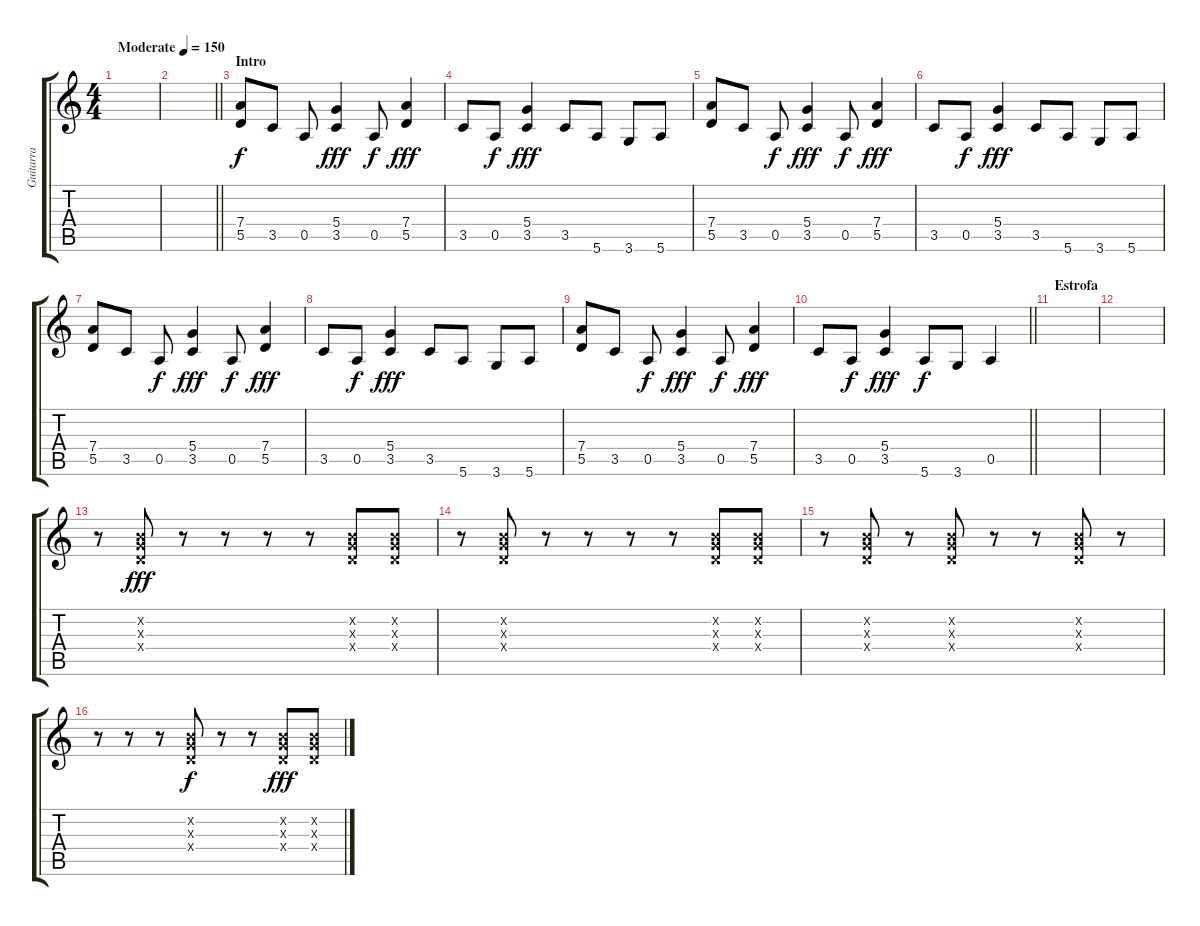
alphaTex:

\track ("Guitarra" "Guitarra") {instrument distortionguitar}
\staff {score tabs}
\tuning (E4 B3 G3 D3 A2 E2) {hide}
\ts (4 4)
\tempo (150 "Moderate")
\clef g2
\ks c
|
\barLineRight lightlight
|
\section ("" "Intro")
(7.4 5.5).8 3.5.8 0.5.8{dy f} (5.4 3.5).4{dy fff} 0.5.8{dy f} (7.4 5.5).4{dy fff} |
3.5.8 0.5.8{dy f} (5.4 3.5).4{dy fff} 3.5.8 5.6.8 3.6.8 5.6.8 |
(7.4 5.5).8 3.5.8 0.5.8{dy f} (5.4 3.5).4{dy fff} 0.5.8{dy f} (7.4 5.5).4{dy fff} |
3.5.8 0.5.8{dy f} (5.4 3.5).4{dy fff} 3.5.8 5.6.8 3.6.8 5.6.8 |
(7.4 5.5).8 3.5.8 0.5.8{dy f} (5.4 3.5).4{dy fff} 0.5.8{dy f} (7.4 5.5).4{dy fff} |
3.5.8 0.5.8{dy f} (5.4 3.5).4{dy fff} 3.5.8 5.6.8 3.6.8 5.6.8 |
(7.4 5.5).8 3.5.8 0.5.8{dy f} (5.4 3.5).4{dy fff} 0.5.8{dy f} (7.4 5.5).4{dy fff} |
\barLineRight lightlight
3.5.8 0.5.8{dy f} (5.4 3.5).4{dy fff} 5.6.8{dy f} 3.6.8 0.5.4 |
\section ("" "Estrofa")
|
|
r.8 (0.2{x} 0.3{x} 0.4{x}).8{dy fff} r.8 r.8 r.8 r.8 (0.2{x} 0.3{x} 0.4{x}).8 (0.2{x} 0.3{x} 0.4{x}).8 |
r.8 (0.2{x} 0.3{x} 0.4{x}).8 r.8 r.8 r.8 r.8 (0.2{x} 0.3{x} 0.4{x}).8 (0.2{x} 0.3{x} 0.4{x}).8 |
r.8 (0.2{x} 0.3{x} 0.4{x}).8 r.8 (0.2{x} 0.3{x} 0.4{x}).8 r.8 r.8 (0.2{x} 0.3{x} 0.4{x}).8 r.8 |
r.8 r.8 r.8 (0.2{x} 0.3{x} 0.4{x}).8{dy f} r.8 r.8 (0.2{x} 0.3{x} 0.4{x}).8{dy fff} (0.2{x} 0.3{x} 0.4{x}).8
